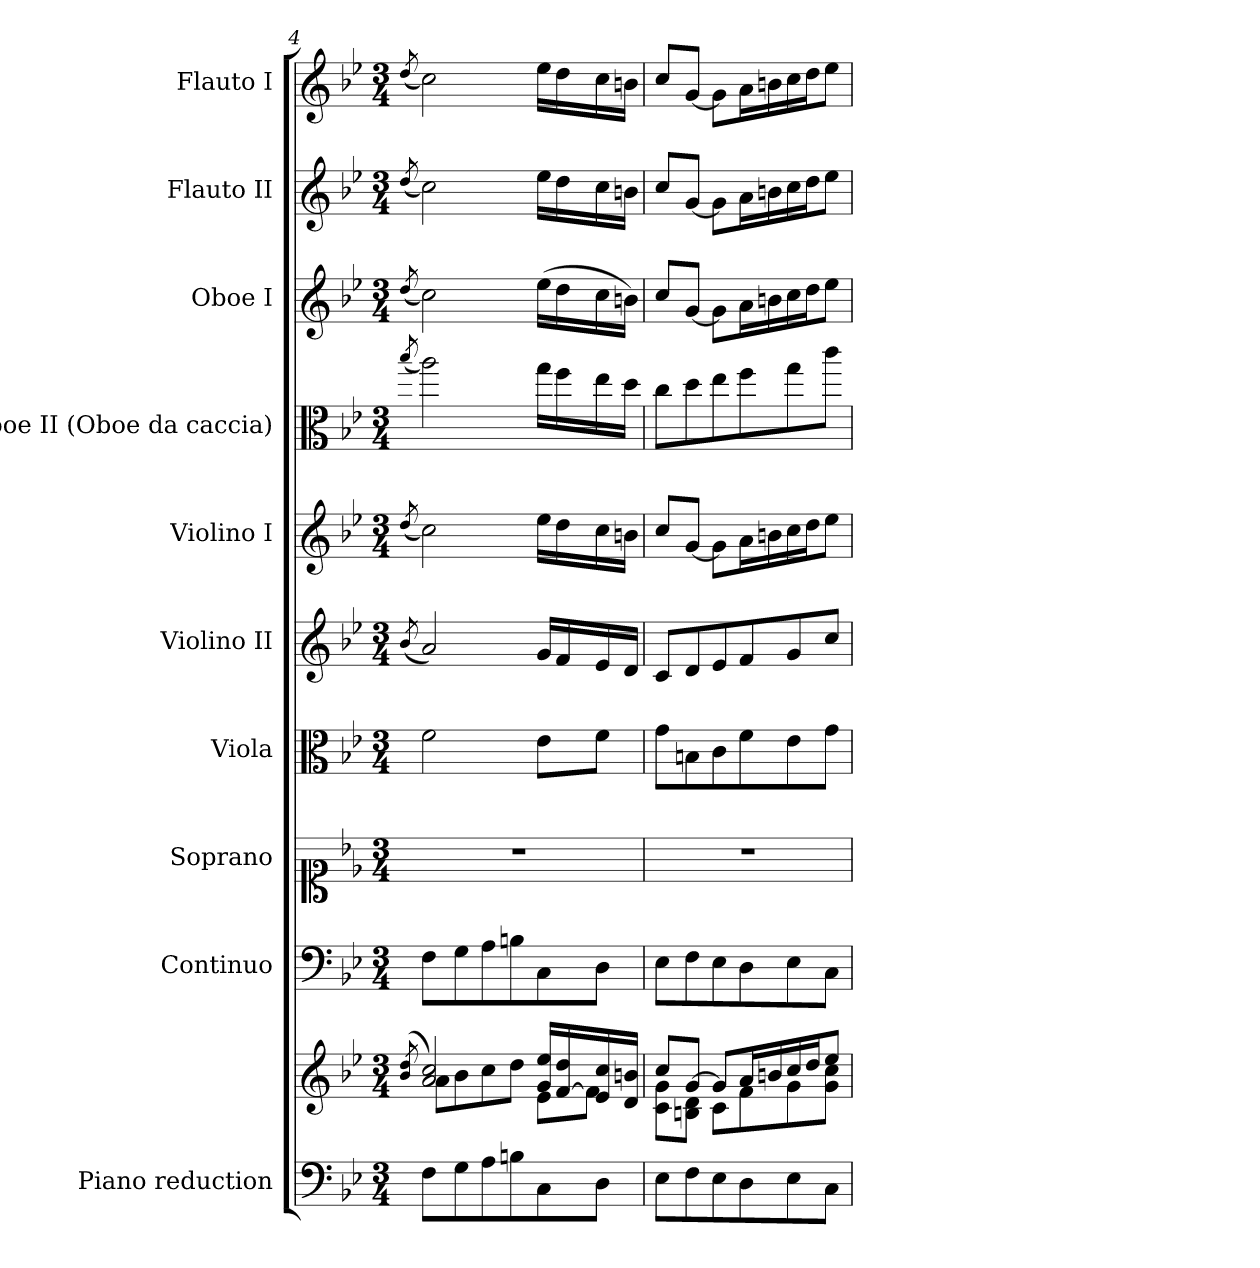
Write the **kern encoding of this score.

**kern	**kern	**kern	**kern	**kern	**kern	**kern	**kern	**kern	**kern	**kern
*part10	*part10	*part9	*part8	*part7	*part6	*part5	*part4	*part3	*part2	*part1
*staff11	*staff10	*staff9	*staff8	*staff7	*staff6	*staff5	*staff4	*staff3	*staff2	*staff1
*I"Piano reduction	*	*I"Continuo	*I"Soprano	*I"Viola	*I"Violino II	*I"Violino I	*I"Oboe II (Oboe da caccia)	*I"Oboe I	*I"Flauto II	*I"Flauto I
*I'Pno	*	*	*	*I'Vla	*I'Vln	*I'Vln	*	*I'Ob	*I'Fl	*I'Fl
*clefF4	*clefG2	*clefF4	*clefC1	*clefC3	*clefG2	*clefG2	*clefC3	*clefG2	*clefG2	*clefG2
*	*	*	*	*	*	*	*ITrd12c21	*	*	*
*k[b-e-]	*k[b-e-]	*k[b-e-]	*k[b-e-]	*k[b-e-]	*k[b-e-]	*k[b-e-]	*k[b-e-]	*k[b-e-]	*k[b-e-]	*k[b-e-]
*M3/4	*M3/4	*M3/4	*M3/4	*M3/4	*M3/4	*M3/4	*M3/4	*M3/4	*M3/4	*M3/4
=4	=4	=4	=4	=4	=4	=4	=4	=4	=4	=4
.	(>8qb-/ 8qdd/	.	.	.	(<8qb-/	(<8qdd/	(<8qb-/	(<8qdd/	(<8qdd/	(<8qdd/
*	*^	*	*	*	*	*	*	*	*	*
8F\L	2a/ 2cc/)	8a\L	8F\L	2.r	2f\	2a/)	2cc\)	2a\)	2cc\)	2cc\)	2cc\)
8G\	.	8b-\	8G\	.	.	.	.	.	.	.	.
8A\	.	8cc\	8A\	.	.	.	.	.	.	.	.
8Bn\	.	8dd\J	8Bn\	.	.	.	.	.	.	.	.
8C\	16g/ 16ee-/LL	8e-\L	8C\	.	8e-\L	16g/LL	16ee-\LL	16g\LL	(>16ee-\LL	16ee-\LL	16ee-\LL
.	[16f/ 16dd/	.	.	.	.	16f/	16dd\	16f\	16dd\	16dd\	16dd\
8D\J	16e-/ 16cc/	8f\J]	8D\J	.	8f\J	16e-/	16cc\	16e-\	16cc\	16cc\	16cc\
.	16d/ 16bn/JJ	.	.	.	.	16d/JJ	16bn\JJ	16d\JJ	16bn\JJ)	16bn\JJ	16bn\JJ
!!LO:PB:g=z
=5	=5	=5	=5	=5	=5	=5	=5	=5	=5	=5	=5
8E-\L	8cc/L	8c\ 8g\L	8E-\L	2.r	8g\L	8c/L	8cc/L	8c\L	8cc/L	8cc/L	8cc/L
8F\	[8g/J	8Bn\ 8d\J	8F\	.	8Bn\	8d/	[8g/J	8d\	[8g/J	[8g/J	[8g/J
8E-\	8g/L]	8c\L	8E-\	.	8c\	8e-/	8g\L]	8e-\	8g\L]	8g\L]	8g\L]
8D\	16a/L	8f\	8D\	.	8f\	8f/	16a\L	8f\	16a\L	16a\L	16a\L
.	16bn/	.	.	.	.	.	16bn\	.	16bn\	16bn\	16bn\
8E-\	16cc/	8g\	8E-\	.	8e-\	8g/	16cc\	8g\	16cc\	16cc\	16cc\
.	16dd/J	.	.	.	.	.	16dd\J	.	16dd\J	16dd\J	16dd\J
8C\J	8ee-/J	8g\ 8cc\J	8C\J	.	8g\J	8cc/J	8ee-\J	8cc\J	8ee-\J	8ee-\J	8ee-\J
*	*v	*v	*	*	*	*	*	*	*	*	*
=	=	=	=	=	=	=	=	=	=	=
*-	*-	*-	*-	*-	*-	*-	*-	*-	*-	*-
